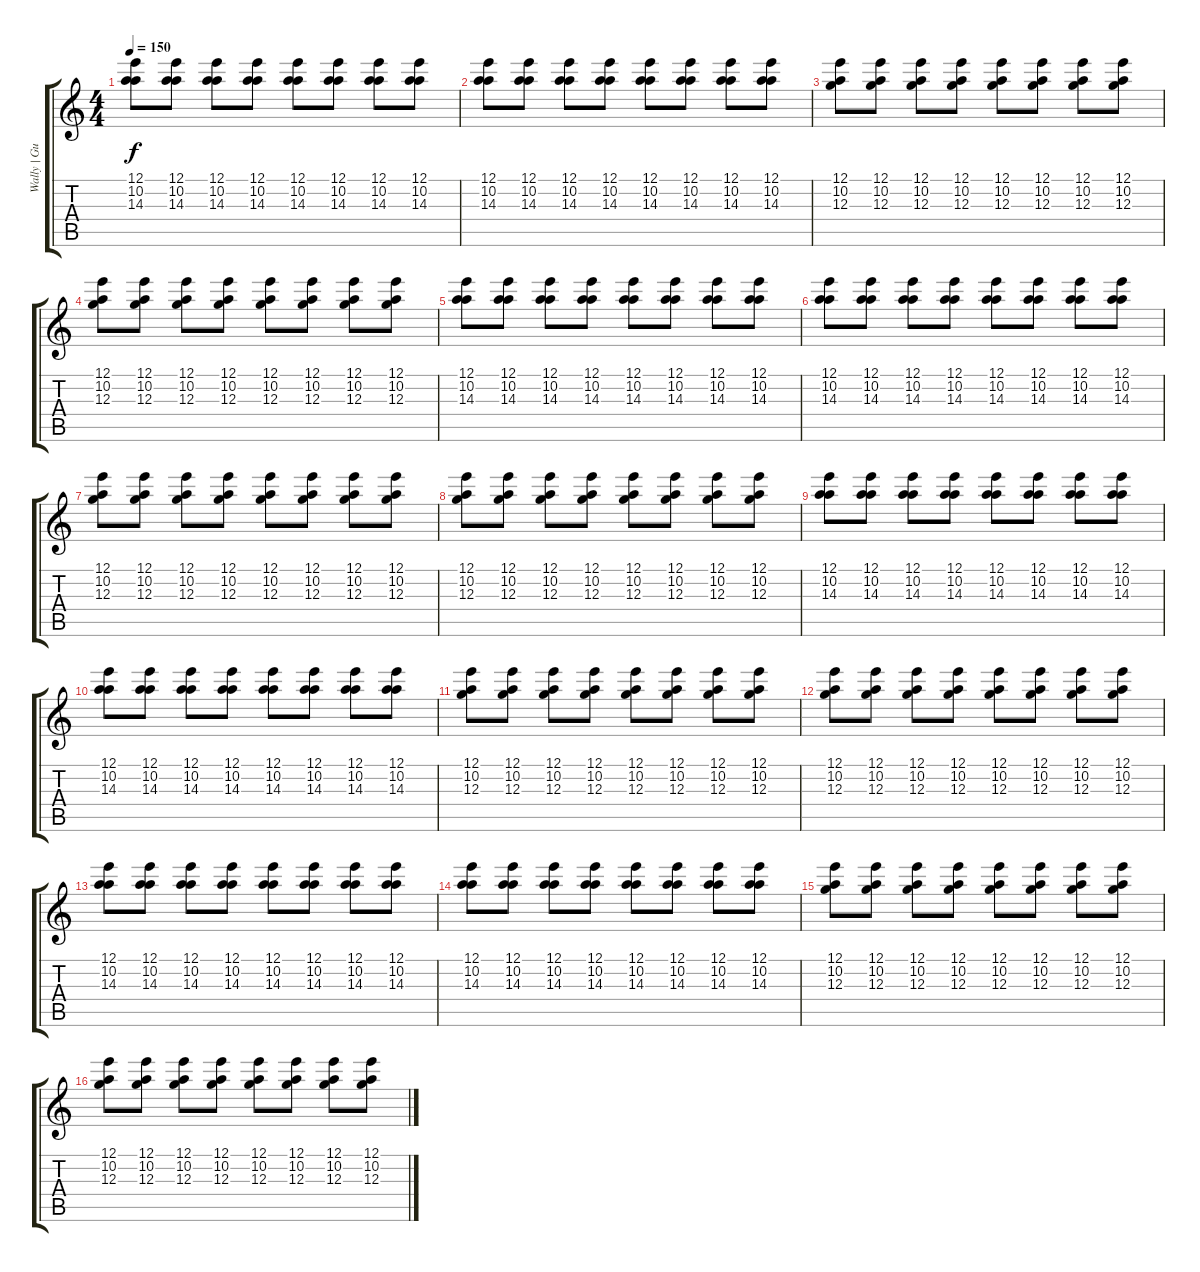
\track ("Wally | Guitarra" "Wally | Gu") {instrument overdrivenguitar}
\staff {score tabs}
\tuning (E4 B3 G3 D3 A2 E2) {hide}
\ts (4 4)
\tempo 150
\clef g2
\ks c
(12.1 10.2 14.3).8{dy f volume 12 instrument overdrivenguitar} (12.1 10.2 14.3).8 (12.1 10.2 14.3).8 (12.1 10.2 14.3).8 (12.1 10.2 14.3).8 (12.1 10.2 14.3).8 (12.1 10.2 14.3).8 (12.1 10.2 14.3).8 |
(12.1 10.2 14.3).8 (12.1 10.2 14.3).8 (12.1 10.2 14.3).8 (12.1 10.2 14.3).8 (12.1 10.2 14.3).8 (12.1 10.2 14.3).8 (12.1 10.2 14.3).8 (12.1 10.2 14.3).8 |
(12.1 10.2 12.3).8 (12.1 10.2 12.3).8 (12.1 10.2 12.3).8 (12.1 10.2 12.3).8 (12.1 10.2 12.3).8 (12.1 10.2 12.3).8 (12.1 10.2 12.3).8 (12.1 10.2 12.3).8 |
(12.1 10.2 12.3).8 (12.1 10.2 12.3).8 (12.1 10.2 12.3).8 (12.1 10.2 12.3).8 (12.1 10.2 12.3).8 (12.1 10.2 12.3).8 (12.1 10.2 12.3).8 (12.1 10.2 12.3).8 |
(12.1 10.2 14.3).8 (12.1 10.2 14.3).8 (12.1 10.2 14.3).8 (12.1 10.2 14.3).8 (12.1 10.2 14.3).8 (12.1 10.2 14.3).8 (12.1 10.2 14.3).8 (12.1 10.2 14.3).8 |
(12.1 10.2 14.3).8 (12.1 10.2 14.3).8 (12.1 10.2 14.3).8 (12.1 10.2 14.3).8 (12.1 10.2 14.3).8 (12.1 10.2 14.3).8 (12.1 10.2 14.3).8 (12.1 10.2 14.3).8 |
(12.1 10.2 12.3).8 (12.1 10.2 12.3).8 (12.1 10.2 12.3).8 (12.1 10.2 12.3).8 (12.1 10.2 12.3).8 (12.1 10.2 12.3).8 (12.1 10.2 12.3).8 (12.1 10.2 12.3).8 |
(12.1 10.2 12.3).8 (12.1 10.2 12.3).8 (12.1 10.2 12.3).8 (12.1 10.2 12.3).8 (12.1 10.2 12.3).8 (12.1 10.2 12.3).8 (12.1 10.2 12.3).8 (12.1 10.2 12.3).8 |
(12.1 10.2 14.3).8 (12.1 10.2 14.3).8 (12.1 10.2 14.3).8 (12.1 10.2 14.3).8 (12.1 10.2 14.3).8 (12.1 10.2 14.3).8 (12.1 10.2 14.3).8 (12.1 10.2 14.3).8 |
(12.1 10.2 14.3).8 (12.1 10.2 14.3).8 (12.1 10.2 14.3).8 (12.1 10.2 14.3).8 (12.1 10.2 14.3).8 (12.1 10.2 14.3).8 (12.1 10.2 14.3).8 (12.1 10.2 14.3).8 |
(12.1 10.2 12.3).8 (12.1 10.2 12.3).8 (12.1 10.2 12.3).8 (12.1 10.2 12.3).8 (12.1 10.2 12.3).8 (12.1 10.2 12.3).8 (12.1 10.2 12.3).8 (12.1 10.2 12.3).8 |
(12.1 10.2 12.3).8 (12.1 10.2 12.3).8 (12.1 10.2 12.3).8 (12.1 10.2 12.3).8 (12.1 10.2 12.3).8 (12.1 10.2 12.3).8 (12.1 10.2 12.3).8 (12.1 10.2 12.3).8 |
(12.1 10.2 14.3).8 (12.1 10.2 14.3).8 (12.1 10.2 14.3).8 (12.1 10.2 14.3).8 (12.1 10.2 14.3).8 (12.1 10.2 14.3).8 (12.1 10.2 14.3).8 (12.1 10.2 14.3).8 |
(12.1 10.2 14.3).8 (12.1 10.2 14.3).8 (12.1 10.2 14.3).8 (12.1 10.2 14.3).8 (12.1 10.2 14.3).8 (12.1 10.2 14.3).8 (12.1 10.2 14.3).8 (12.1 10.2 14.3).8 |
(12.1 10.2 12.3).8 (12.1 10.2 12.3).8 (12.1 10.2 12.3).8 (12.1 10.2 12.3).8 (12.1 10.2 12.3).8 (12.1 10.2 12.3).8 (12.1 10.2 12.3).8 (12.1 10.2 12.3).8 |
(12.1 10.2 12.3).8 (12.1 10.2 12.3).8 (12.1 10.2 12.3).8 (12.1 10.2 12.3).8 (12.1 10.2 12.3).8 (12.1 10.2 12.3).8 (12.1 10.2 12.3).8 (12.1 10.2 12.3).8
